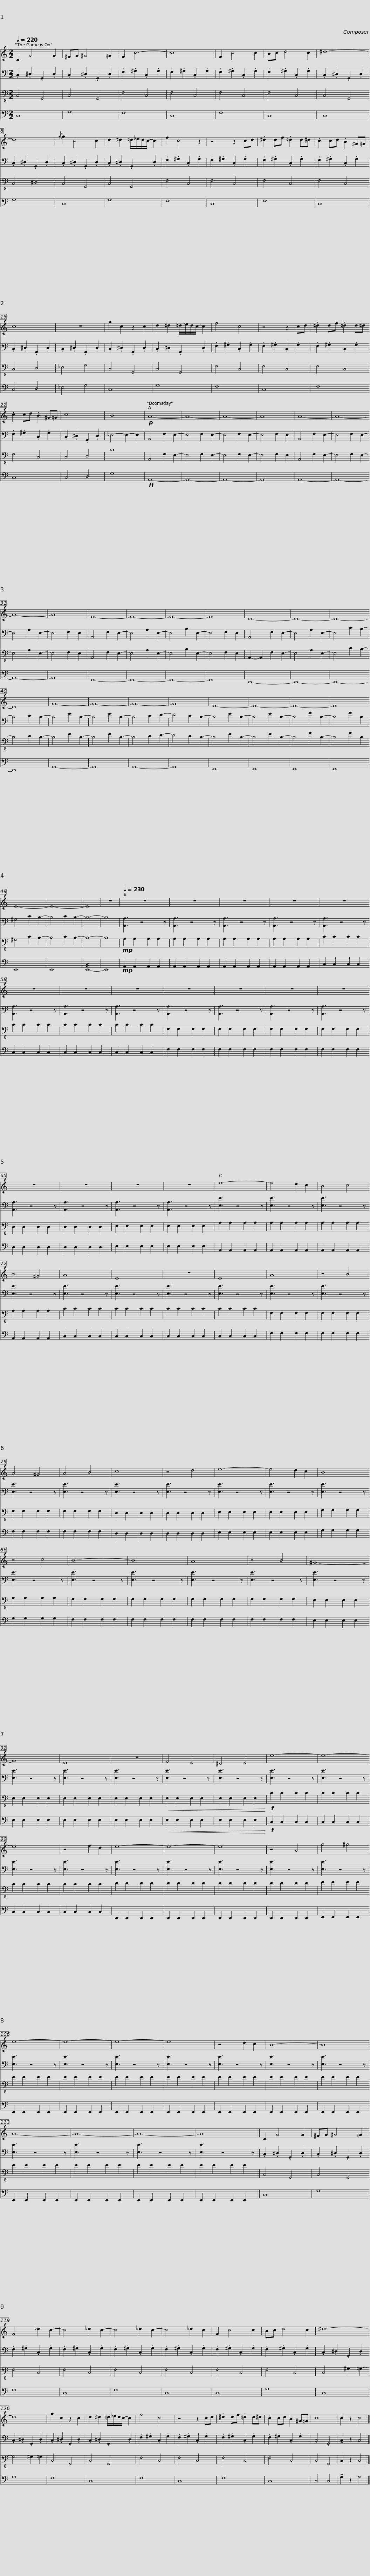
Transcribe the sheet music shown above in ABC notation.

X:1
%%score 1 2 3 4
L:1/8
Q:1/4=220
M:2/2
I:linebreak $
K:C
V:1 treble
V:2 bass
V:3 bass-8
V:4 bass
V:1
 C2 G4 G2 | ^FG ^G4 =G2 | F2 c6- | c8 | F2 c4 c2 | %5
 Bc d4 c2 | ^d8- | d8 |${/g} g2 c4 c2 | d2 ^d2 =d/_e/d/c/- c2 | %10
 f2 c4 z2 | z4 z2 cd | .^d2 df .=d2 d^d | .c2 cd .B2 ^G=G | c8 | %15
 z8 |$ g2 c2 z2 c2 | d2 ^d2 =d/_e/d/c/- c2 | f4 c4 | z4 z2 cd | %20
 .^d2 df .=d2 d^d | .c2 cd .B2 ^G=G | c8 | B8 |$!p! A8- | %25
 A8- | A8- | A8 | A8- | A8- | %30
 A8- | A8 |$ F8- | F8- | F8- | %35
 F8 | D8- | D8- | D8- | D8 |$ %40
 G8- | G8- | G8- | G8 | E8- | %45
 E8- | E8- | E8 |$ E8- | E8- | %50
 E8 | z8 |[Q:1/4=230] z8 | z8 | z8 | %55
 z8 |$ z8 | z8 | z8 | z8 | %60
 z8 | z8 | z8 | z8 |$ z8 | %65
 z8 | z8 | z8 | e8- | e4 d2 c2 | %70
 B4 c4 | B4 ^G4 |$ A8 | E8 | z8 | %75
 E8 | A8 | z4 B4 | A4 ^G4 | A4 B4 |$ %80
 c8 | z4 d4 | e8- | e4 d2 c2 | B8 | %85
 z4 c4 | B8- | B8 |$ A8 | z4 B4 | %90
 ^G8- | G8 | E8 | z8 | F4 E4 | %95
 ^D4 E4 |$ e8- | e8- | e8 | z4 f2 d2 | %100
 e8- | e8- | e8 | z4 A4 |$ g4 ^g4 | %105
 e8- | e8- | e8- | e8 | z4 d2 c2 | %110
 B8- | B8 |$ A8- | A8- | A8- | %115
 A8 || C2 G4 G2 | ^FG ^G4 =G2 | F4 _d2 c2- | c4 _d2 c2- |$ %120
 c4 _d2 c2- | c4 _d2 c2 | F2 c4 c2 | Bc d4 c2 | ^d8- | %125
 d8 | g2 c2 z2 c2 | d2 ^d2 =d/_e/d/c/- c2 |$ f4 c4 | z4 z2 cd | %130
 .^d2 df .=d2 d^d | .c2 cd .B2 ^G=G | c8 | !tenuto!c2 z2 c4 |] %134
V:2
 .C,2 .^D,2 .G,,2 .D,2 | .C,2 .^D,2 .G,,2 .D,2 | .F,2 .^G,2 .C,2 .G,2 | .F,2 .^G,2 .C,2 .G,2 | .F,2 .^G,2 .C,2 .G,2 | %5
 .F,2 .^G,2 .C,2 .G,2 | .C,2 .^D,2 .G,,2 .D,2 | .C,2 .^D,2 .G,,2 .D,2 |$ .C,2 .^D,2 .G,,2 .D,2 | .C,2 .^D,2 .G,,2 .D,2 | %10
 .F,2 .^G,2 .C,2 .G,2 | .F,2 .^G,2 .C,2 .G,2 | .F,2 .^G,2 .C,2 .G,2 | .F,2 .^G,2 .C,2 .G,2 | .C,2 .^D,2 .G,,2 .D,2 | %15
 .C,2 .^D,2 .G,,2 .D,2 |$ .C,2 .^D,2 .G,,2 .D,2 | .C,2 .^D,2 .G,,2 .D,2 | .F,2 .^G,2 .C,2 .G,2 | .F,2 .^G,2 .C,2 .G,2 | %20
 .F,2 .^G,2 .C,2 .G,2 | .F,2 .^G,2 .C,2 .G,2 | .C,2 .^D,2 .G,,2 .D,2 | _E,4- E,2- E,2 |$ A,,4 F,2 E,2- | %25
 E,4 F,2 E,2- | E,4 F,2 E,2- | E,4 F,2 E,2 | A,,4 F,2 E,2- | E,4 F,2 E,2- | %30
 E,4 A,2 E,2- | E,4 F,2 E,2 |$ A,,4 F,2 E,2- | E,4 A,2 E,2- | E,4 B,2 E,2- | %35
 E,4 F,2 E,2 | A,,4 F,2 E,2- | E,4 A,2 E,2- | E,4 C2 B,2- | B,4 C2 B,2- |$ %40
 B,4 E2 B,2- | B,4 E2 B,2- | B,4 C2 D2- | D4 C2 B,2- | B,4 E2 B,2- | %45
 B,4 E2 B,2- | B,4 F2 B,2- | B,4 F2 B,2 |$ ^G,4 C2 B,2- | B,4 C2 B,2- | %50
 B,8- | B,8 | [A,,A,]3 z4 z | [A,,A,]3 z4 z | [A,,A,]3 z4 z | %55
 [A,,A,]3 z4 z |$ [A,,A,]3 z4 z | [A,,A,]3 z4 z | [A,,A,]3 z4 z | [A,,A,]3 z4 z | %60
 [A,,A,]3 z4 z | [A,,A,]3 z4 z | [A,,A,]3 z4 z | [A,,A,]3 z4 z |$ [A,,A,]3 z4 z | %65
 [A,,A,]3 z4 z | [A,,A,]3 z4 z | [A,,A,]3 z4 z | [E,E]3 z4 z | [E,E]3 z4 z | %70
 [E,E]3 z4 z | [E,E]3 z4 z |$ [E,E]3 z4 z | [E,E]3 z4 z | [E,E]3 z4 z | %75
 [E,E]3 z4 z | [E,E]3 z4 z | [E,E]3 z4 z | [E,E]3 z4 z | [E,E]3 z4 z |$ %80
 [E,E]3 z4 z | [E,E]3 z4 z | [E,E]3 z4 z | [E,E]3 z4 z | [E,E]3 z4 z | %85
 [E,E]3 z4 z | [E,E]3 z4 z | [E,E]3 z4 z |$ [E,E]3 z4 z | [E,E]3 z4 z | %90
 [E,E]3 z4 z | [E,E]3 z4 z | [E,E]3 z4 z | [E,E]3 z4 z | [E,E]3 z4 z | %95
 [E,E]3 z4 z |$ [E,E]3 z4 z | [E,E]3 z4 z | [E,E]3 z4 z | [E,E]3 z4 z | %100
 [E,E]3 z4 z | [E,E]3 z4 z | [E,E]3 z4 z | [E,E]3 z4 z |$ [E,E]3 z4 z | %105
 [E,E]3 z4 z | [E,E]3 z4 z | [E,E]3 z4 z | [E,E]3 z4 z | [E,E]3 z4 z | %110
 [E,E]3 z4 z | [E,E]3 z4 z |$ [E,E]3 z4 z | [E,E]3 z4 z | [E,E]3 z4 z | %115
 [E,E]3 z4 z || .C,2 .^D,2 .G,,2 .D,2 | .C,2 .^D,2 .G,,2 .D,2 | .F,2 .^G,2 .C,2 .G,2 | .F,2 .^G,2 .C,2 .G,2 |$ %120
 .F,2 .^G,2 .C,2 .G,2 | .F,2 .^G,2 .C,2 .G,2 | .F,2 .^G,2 .C,2 .G,2 | .F,2 .^G,2 .C,2 .G,2 | .C,2 .^D,2 .G,,2 .D,2 | %125
 .C,2 .^D,2 .G,,2 .D,2 | .C,2 .^D,2 .G,,2 .D,2 | .C,2 .^D,2 .G,,2 .D,2 |$ .F,2 .^G,2 .C,2 .G,2 | .F,2 .^G,2 .C,2 .G,2 | %130
 .F,2 .^G,2 .C,2 .G,2 | .F,2 .^G,2 .C,2 .G,2 | .C,4 .G,,4 | !tenuto!C,2 z2 C,4 |] %134
V:3
 C,4 G,,4 | C,4 G,,4 | F,4 C,4 | F,4 C,4 | F,4 C,4 | %5
 F,4 C,4 | C,4 G,,4 | C,4 ^D,4 |$ C,4 G,,4 | C,4 G,,4 | %10
 F,4 C,4 | F,4 C,4 | F,4 C,4 | F,4 C,4 | C,4 D,4 | %15
 _E,4 G,4 |$ C,4 G,,4 | C,4 G,,4 | F,4 C,4 | F,4 C,4 | %20
 F,4 C,4 | F,4 C,4 | C,4 D,4 | C8 |$ A,,4 F,2 E,2- | %25
 E,4 F,2 E,2- | E,4 F,2 E,2- | E,4 F,2 E,2 | A,,4 F,2 E,2- | E,4 F,2 E,2- | %30
 E,4 A,2 E,2- | E,4 F,2 E,2 |$ A,,4 F,2 E,2- | E,4 A,2 E,2- | E,4 B,2 E,2- | %35
 E,4 F,2 E,2 | A,,2- A,,2 F,2 E,2- | E,4 A,2 E,2- | E,4 C2 B,2- | B,4 C2 B,2- |$ %40
 B,4 E2 B,2- | B,4 E2 B,2- | B,4 C2 D2- | D4 C2 B,2- | B,4 E2 B,2- | %45
 B,4 E2 B,2- | B,4 F2 B,2- | B,4 F2 B,2 |$ ^G,4 C2 B,2- | B,4 C2 B,2- | %50
 B,8- | B,8 |!mp! A,2 A,2 A,2 A,2 | A,2 A,2 A,2 A,2 | A,2 A,2 A,2 A,2 | %55
 A,2 A,2 A,2 A,2 |$ C2 C2 C2 C2 | C2 C2 C2 C2 | C2 C2 C2 C2 | C2 C2 C2 C2 | %60
 F,2 F,2 F,2 F,2 | F,2 F,2 F,2 F,2 | F,2 F,2 F,2 F,2 | F,2 F,2 F,2 F,2 |$ D,2 D,2 D,2 D,2 | %65
 D,2 D,2 D,2 D,2 | E,2 E,2 E,2 E,2 | E,2 E,2 E,2 E,2 | A,2 A,2 A,2 A,2 | A,2 A,2 A,2 A,2 | %70
 A,2 A,2 A,2 A,2 | A,2 A,2 A,2 A,2 |$ C2 C2 C2 C2 | C2 C2 C2 C2 | C2 C2 C2 C2 | %75
 C2 C2 C2 C2 | F,2 F,2 F,2 F,2 | F,2 F,2 F,2 F,2 | F,2 F,2 F,2 F,2 | F,2 F,2 F,2 F,2 |$ %80
 D,2 D,2 D,2 D,2 | D,2 D,2 D,2 D,2 | E,2 E,2 E,2 E,2 | E,2 E,2 E,2 E,2 | G,2 G,2 G,2 G,2 | %85
 G,2 G,2 G,2 G,2 | F,2 F,2 F,2 F,2 | F,2 F,2 F,2 F,2 |$ F,2 F,2 F,2 F,2 | F,2 F,2 F,2 F,2 | %90
 E,2 E,2 E,2 E,2 | E,2 E,2 E,2 E,2 | E,2 E,2 E,2 E,2 | E,2 E,2 E,2 E,2 |!<(! E,2 E,2 E,2 E,2 | %95
 E,2 E,2 E,2 E,2!<)! |$!f! C2 C2 C2 C2 | C2 C2 C2 C2 | C2 C2 C2 C2 | C2 C2 C2 C2 | %100
 D2 D2 D2 D2 | D2 D2 D2 D2 | D2 D2 D2 D2 | D2 D2 D2 D2 |$ E2 E2 E2 E2 | %105
 E2 E2 E2 E2 | E2 E2 E2 E2 | E2 E2 E2 E2 | E2 E2 E2 E2 | E2 E2 E2 E2 | %110
 E2 E2 E2 E2 | E2 E2 E2 E2 |$ E2 E2 E2 E2 | E2 E2 E2 E2 | E2 E2 E2 E2 | %115
 E2 E2 E2 E2 || C,4 G,,4 | C,4 G,,4 | F,4 C,4 | F,4 C,4 |$ %120
 F,4 C,4 | F,4 C,4 | F,4 C,4 | F,4 C,4 | C,4 ^G,2 =G,2- | %125
 G,4 ^G,2 =G,2 | C,4 G,,4 | C,4 G,,4 |$ F,4 C,4 | F,4 C,4 | %130
 F,4 C,4 | F,4 C,4 | C,4 G,,4 | !tenuto!C,2 z2 C,4 |] %134
V:4
 C,8 | G,8 | F,8 | C,8 | F,8 | %5
 C,8 | C,8 | G,8 |$ C,8 | G,8 | %10
 F,8 | C,8 | F,8 | C,8 | C,4 D,4 | %15
 _E,4 G,4 |$ C,8 | G,8 | F,8 | C,8 | %20
 F,8 | C,8 | C,4 D,4 | G,8 |$!ff! A,,8- | %25
 A,,8- | A,,8- | A,,8 | A,,8- | A,,8- | %30
 A,,8- | A,,8 |$ F,,8- | F,,8- | F,,8- | %35
 F,,8 | D,,8- | D,,8- | D,,8- | D,,8 |$ %40
 G,,8- | G,,8 | G,,8- | G,,8 | E,,8 | %45
 E,,8 | E,,8 | E,,8 |$ E,,8 | E,,8 | %50
 !//!E,,8- | E,,8 |!mp! A,,2 A,,2 A,,2 A,,2 | A,,2 A,,2 A,,2 A,,2 | A,,2 A,,2 A,,2 A,,2 | %55
 A,,2 A,,2 A,,2 A,,2 |$ C,2 C,2 C,2 C,2 | C,2 C,2 C,2 C,2 | C,2 C,2 C,2 C,2 | C,2 C,2 C,2 C,2 | %60
 F,2 F,2 F,2 F,2 | F,2 F,2 F,2 F,2 | F,2 F,2 F,2 F,2 | F,2 F,2 F,2 F,2 |$ D,2 D,2 D,2 D,2 | %65
 D,2 D,2 D,2 D,2 | E,2 E,2 E,2 E,2 | E,2 E,2 E,2 E,2 | A,,2 A,,2 A,,2 A,,2 | A,,2 A,,2 A,,2 A,,2 | %70
 A,,2 A,,2 A,,2 A,,2 | A,,2 A,,2 A,,2 A,,2 |$ C,2 C,2 C,2 C,2 | C,2 C,2 C,2 C,2 | C,2 C,2 C,2 C,2 | %75
 C,2 C,2 C,2 C,2 | F,2 F,2 F,2 F,2 | F,2 F,2 F,2 F,2 | F,2 F,2 F,2 F,2 | F,2 F,2 F,2 F,2 |$ %80
 D,2 D,2 D,2 D,2 | D,2 D,2 D,2 D,2 | E,2 E,2 E,2 E,2 | E,2 E,2 E,2 E,2 | G,2 G,2 G,2 G,2 | %85
 G,2 G,2 G,2 G,2 | F,2 F,2 F,2 F,2 | F,2 F,2 F,2 F,2 |$ F,2 F,2 F,2 F,2 | F,2 F,2 F,2 F,2 | %90
 E,2 E,2 E,2 E,2 | E,2 E,2 E,2 E,2 | E,2 E,2 E,2 E,2 | E,2 E,2 E,2 E,2 |!<(! E,2 E,2 E,2 E,2 | %95
 E,2 E,2 E,2 E,2!<)! |$!f! C,2 C,2 C,2 C,2 | C,2 C,2 C,2 C,2 | C,2 C,2 C,2 C,2 | C,2 C,2 C,2 C,2 | %100
 D,,2 D,,2 D,,2 D,,2 | D,,2 D,,2 D,,2 D,,2 | D,,2 D,,2 D,,2 D,,2 | D,,2 D,,2 D,,2 D,,2 |$ E,,2 E,,2 E,,2 E,,2 | %105
 E,,2 E,,2 E,,2 E,,2 | E,,2 E,,2 E,,2 E,,2 | E,,2 E,,2 E,,2 E,,2 | E,,2 E,,2 E,,2 E,,2 | E,,2 E,,2 E,,2 E,,2 | %110
 E,,2 E,,2 E,,2 E,,2 | E,,2 E,,2 E,,2 E,,2 |$ E,,2 E,,2 E,,2 E,,2 | E,,2 E,,2 E,,2 E,,2 | E,,2 E,,2 E,,2 E,,2 | %115
 E,,2 E,,2 E,,2 E,,2 || C,8 | G,8 | F,8 | C,8 |$ %120
 F,8 | C,8 | C,8 | G,8 | C,8 | %125
 G,8 | F,8 | C,8 |$ F,8 | C,8 | %130
 F,8 | C,8 | C,4 C,4 | !tenuto!G,2 z2 G,4 |] %134
